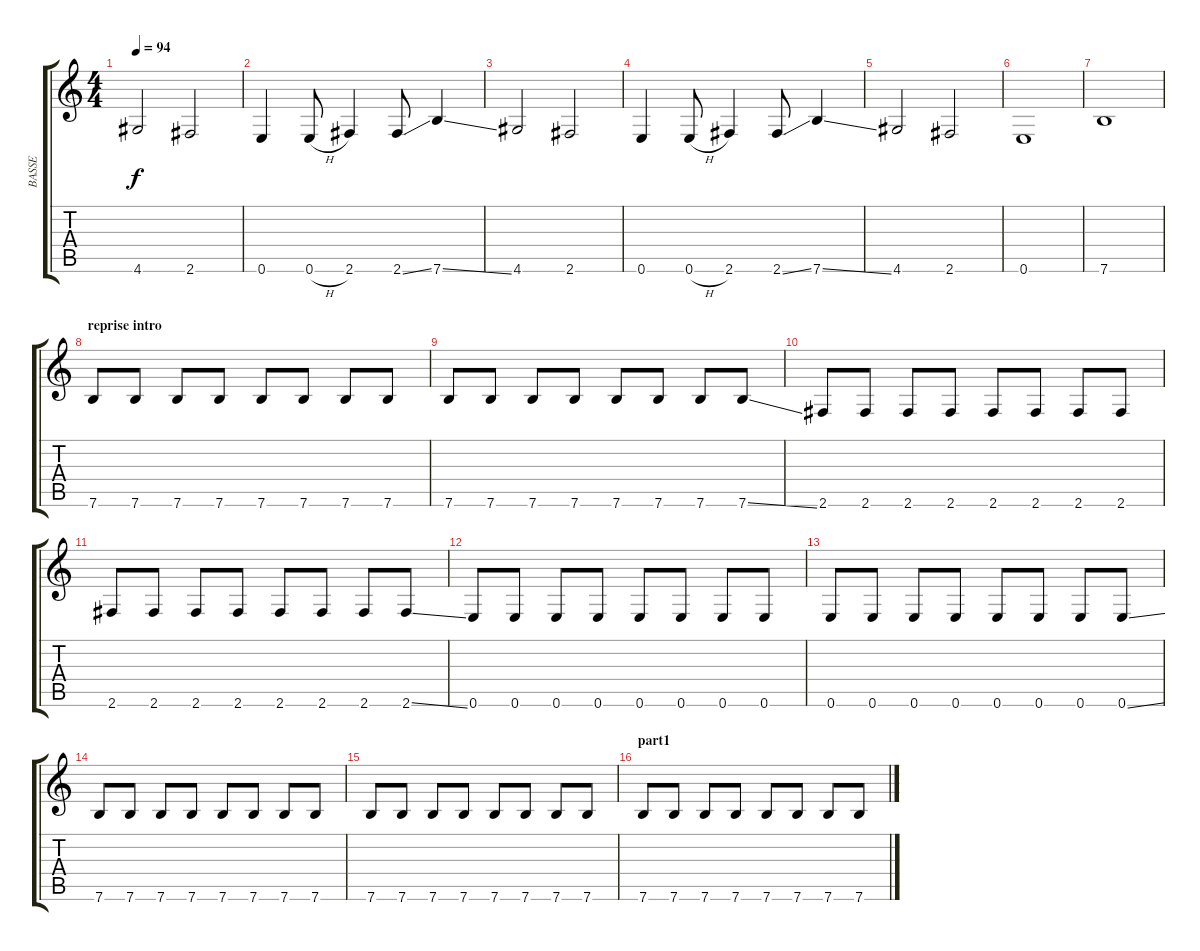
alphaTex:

\track ("BASSE" "BASSE") {instrument electricbassfinger}
\staff {score tabs}
\tuning (E4 B3 G3 D3 A2 E2) {hide}
\ts (4 4)
\tempo 94
\clef g2
\ks c
4.6.2{dy f} 2.6.2 |
0.6.4 0.6{h}.8 2.6.4 2.6{ss}.8 7.6{ss}.4 |
4.6.2 2.6.2 |
0.6.4 0.6{h}.8 2.6.4 2.6{ss}.8 7.6{ss}.4 |
4.6.2 2.6.2 |
0.6.1 |
7.6.1 |
\section ("" "reprise intro")
7.6.8 7.6.8 7.6.8 7.6.8 7.6.8 7.6.8 7.6.8 7.6.8 |
7.6.8 7.6.8 7.6.8 7.6.8 7.6.8 7.6.8 7.6.8 7.6{ss}.8 |
2.6.8 2.6.8 2.6.8 2.6.8 2.6.8 2.6.8 2.6.8 2.6.8 |
2.6.8 2.6.8 2.6.8 2.6.8 2.6.8 2.6.8 2.6.8 2.6{ss}.8 |
0.6.8 0.6.8 0.6.8 0.6.8 0.6.8 0.6.8 0.6.8 0.6.8 |
0.6.8 0.6.8 0.6.8 0.6.8 0.6.8 0.6.8 0.6.8 0.6{ss}.8 |
7.6.8 7.6.8 7.6.8 7.6.8 7.6.8 7.6.8 7.6.8 7.6.8 |
7.6.8 7.6.8 7.6.8 7.6.8 7.6.8 7.6.8 7.6.8 7.6.8 |
\section ("" "part1")
7.6.8 7.6.8 7.6.8 7.6.8 7.6.8 7.6.8 7.6.8 7.6.8
